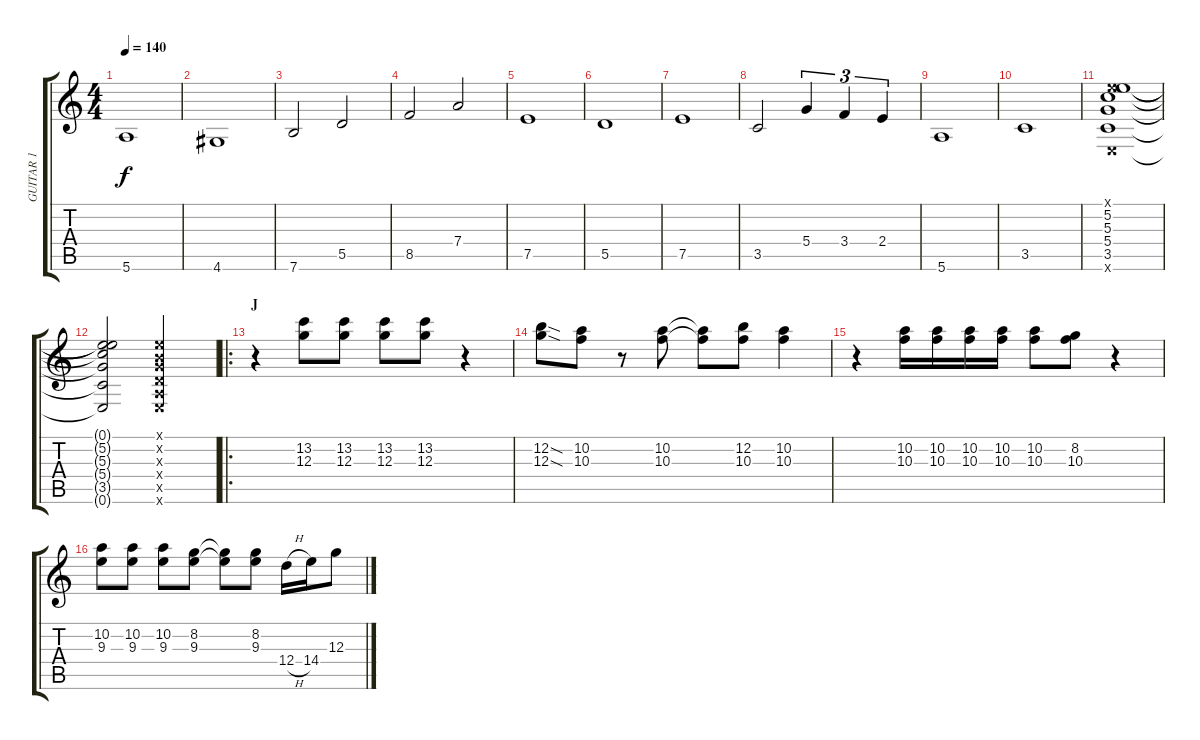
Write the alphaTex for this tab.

\track ("GUITAR 1" "GUITAR 1") {instrument electricguitarclean}
\staff {score tabs}
\tuning (E4 B3 G3 D3 A2 E2) {hide}
\ts (4 4)
\tempo 140
\clef g2
\ks c
5.6.1{dy f} |
4.6.1 |
7.6.2 5.5.2 |
8.5.2 7.4.2 |
7.5.1 |
5.5.1 |
7.5.1 |
3.5.2 5.4.4{tu (3 2)} 3.4.4{tu (3 2)} 2.4.4{tu (3 2)} |
5.6.1 |
3.5.1 |
(0.1{x} 5.2 5.3 5.4 3.5 0.6{x}).1 |
(0.1{t} 5.2{t} 5.3{t} 5.4{t} 3.5{t} 0.6{t}).2 (0.1{x} 0.2{x} 0.3{x} 0.4{x} 0.5{x} 0.6{x}).2 |
\ro
\section ("" "J")
r.4{volume 12 balance 8 instrument electricguitarclean} (13.2 12.3).8 (13.2 12.3).8 (13.2 12.3).8 (13.2 12.3).8 r.4 |
(12.2{sod} 12.3{sod}).8 (10.2 10.3).8 r.8 (10.2 10.3).8 (10.2{t} 10.3{t}).8 (12.2 10.3).8 (10.2 10.3).4 |
r.4 (10.2 10.3).16 (10.2 10.3).16 (10.2 10.3).16 (10.2 10.3).16 (10.2 10.3).8 (8.2 10.3).8 r.4 |
(10.2 9.3).8 (10.2 9.3).8 (10.2 9.3).8 (8.2 9.3).8 (8.2{t} 9.3{t}).8 (8.2 9.3).8 12.4{h}.16 14.4.16 12.3.8
